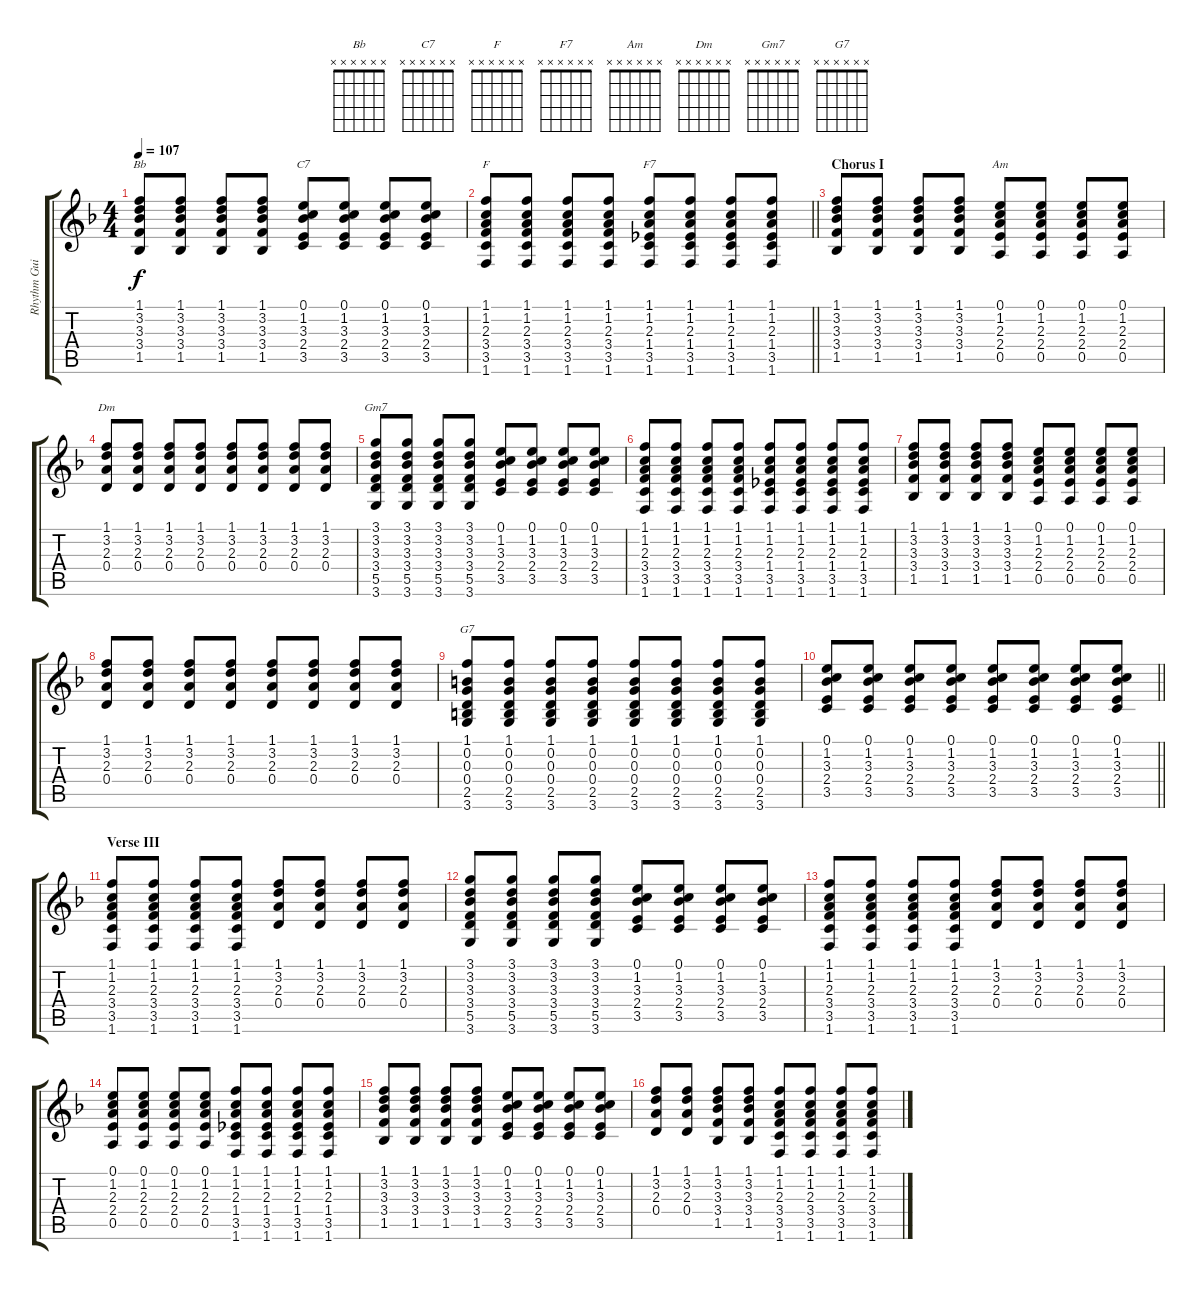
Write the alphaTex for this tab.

\track ("Rhythm Guitar" "Rhythm Gui") {instrument acousticguitarsteel}
\staff {score tabs}
\tuning (E4 B3 G3 D3 A2 E2) {hide}
\chord ("Bb" x x x x x x)
\chord ("C7" x x x x x x)
\chord ("F" x x x x x x)
\chord ("F7" x x x x x x)
\chord ("Am" x x x x x x)
\chord ("Dm" x x x x x x)
\chord ("Gm7" x x x x x x)
\chord ("G7" x x x x x x)
\ts (4 4)
\tempo 107
\clef g2
\ks f
(1.1 3.2 3.3 3.4 1.5).8{ch "Bb" dy f} (1.1 3.2 3.3 3.4 1.5).8 (1.1 3.2 3.3 3.4 1.5).8 (1.1 3.2 3.3 3.4 1.5).8 (0.1 1.2 3.3 2.4 3.5).8{ch "C7"} (0.1 1.2 3.3 2.4 3.5).8 (0.1 1.2 3.3 2.4 3.5).8 (0.1 1.2 3.3 2.4 3.5).8 |
\barLineRight lightlight
(1.1 1.2 2.3 3.4 3.5 1.6).8{ch "F"} (1.1 1.2 2.3 3.4 3.5 1.6).8 (1.1 1.2 2.3 3.4 3.5 1.6).8 (1.1 1.2 2.3 3.4 3.5 1.6).8 (1.1 1.2 2.3 1.4 3.5 1.6).8{ch "F7"} (1.1 1.2 2.3 1.4 3.5 1.6).8 (1.1 1.2 2.3 1.4 3.5 1.6).8 (1.1 1.2 2.3 1.4 3.5 1.6).8 |
\section ("" "Chorus I")
(1.1 3.2 3.3 3.4 1.5).8 (1.1 3.2 3.3 3.4 1.5).8 (1.1 3.2 3.3 3.4 1.5).8 (1.1 3.2 3.3 3.4 1.5).8 (0.1 1.2 2.3 2.4 0.5).8{ch "Am"} (0.1 1.2 2.3 2.4 0.5).8 (0.1 1.2 2.3 2.4 0.5).8 (0.1 1.2 2.3 2.4 0.5).8 |
(1.1 3.2 2.3 0.4).8{ch "Dm"} (1.1 3.2 2.3 0.4).8 (1.1 3.2 2.3 0.4).8 (1.1 3.2 2.3 0.4).8 (1.1 3.2 2.3 0.4).8 (1.1 3.2 2.3 0.4).8 (1.1 3.2 2.3 0.4).8 (1.1 3.2 2.3 0.4).8 |
(3.1 3.2 3.3 3.4 5.5 3.6).8{ch "Gm7"} (3.1 3.2 3.3 3.4 5.5 3.6).8 (3.1 3.2 3.3 3.4 5.5 3.6).8 (3.1 3.2 3.3 3.4 5.5 3.6).8 (0.1 1.2 3.3 2.4 3.5).8 (0.1 1.2 3.3 2.4 3.5).8 (0.1 1.2 3.3 2.4 3.5).8 (0.1 1.2 3.3 2.4 3.5).8 |
(1.1 1.2 2.3 3.4 3.5 1.6).8 (1.1 1.2 2.3 3.4 3.5 1.6).8 (1.1 1.2 2.3 3.4 3.5 1.6).8 (1.1 1.2 2.3 3.4 3.5 1.6).8 (1.1 1.2 2.3 1.4 3.5 1.6).8 (1.1 1.2 2.3 1.4 3.5 1.6).8 (1.1 1.2 2.3 1.4 3.5 1.6).8 (1.1 1.2 2.3 1.4 3.5 1.6).8 |
(1.1 3.2 3.3 3.4 1.5).8 (1.1 3.2 3.3 3.4 1.5).8 (1.1 3.2 3.3 3.4 1.5).8 (1.1 3.2 3.3 3.4 1.5).8 (0.1 1.2 2.3 2.4 0.5).8 (0.1 1.2 2.3 2.4 0.5).8 (0.1 1.2 2.3 2.4 0.5).8 (0.1 1.2 2.3 2.4 0.5).8 |
(1.1 3.2 2.3 0.4).8 (1.1 3.2 2.3 0.4).8 (1.1 3.2 2.3 0.4).8 (1.1 3.2 2.3 0.4).8 (1.1 3.2 2.3 0.4).8 (1.1 3.2 2.3 0.4).8 (1.1 3.2 2.3 0.4).8 (1.1 3.2 2.3 0.4).8 |
(1.1 0.2 0.3 0.4 2.5 3.6).8{ch "G7"} (1.1 0.2 0.3 0.4 2.5 3.6).8 (1.1 0.2 0.3 0.4 2.5 3.6).8 (1.1 0.2 0.3 0.4 2.5 3.6).8 (1.1 0.2 0.3 0.4 2.5 3.6).8 (1.1 0.2 0.3 0.4 2.5 3.6).8 (1.1 0.2 0.3 0.4 2.5 3.6).8 (1.1 0.2 0.3 0.4 2.5 3.6).8 |
\barLineRight lightlight
(0.1 1.2 3.3 2.4 3.5).8 (0.1 1.2 3.3 2.4 3.5).8 (0.1 1.2 3.3 2.4 3.5).8 (0.1 1.2 3.3 2.4 3.5).8 (0.1 1.2 3.3 2.4 3.5).8 (0.1 1.2 3.3 2.4 3.5).8 (0.1 1.2 3.3 2.4 3.5).8 (0.1 1.2 3.3 2.4 3.5).8 |
\section ("" "Verse III")
(1.1 1.2 2.3 3.4 3.5 1.6).8 (1.1 1.2 2.3 3.4 3.5 1.6).8 (1.1 1.2 2.3 3.4 3.5 1.6).8 (1.1 1.2 2.3 3.4 3.5 1.6).8 (1.1 3.2 2.3 0.4).8 (1.1 3.2 2.3 0.4).8 (1.1 3.2 2.3 0.4).8 (1.1 3.2 2.3 0.4).8 |
(3.1 3.2 3.3 3.4 5.5 3.6).8 (3.1 3.2 3.3 3.4 5.5 3.6).8 (3.1 3.2 3.3 3.4 5.5 3.6).8 (3.1 3.2 3.3 3.4 5.5 3.6).8 (0.1 1.2 3.3 2.4 3.5).8 (0.1 1.2 3.3 2.4 3.5).8 (0.1 1.2 3.3 2.4 3.5).8 (0.1 1.2 3.3 2.4 3.5).8 |
(1.1 1.2 2.3 3.4 3.5 1.6).8 (1.1 1.2 2.3 3.4 3.5 1.6).8 (1.1 1.2 2.3 3.4 3.5 1.6).8 (1.1 1.2 2.3 3.4 3.5 1.6).8 (1.1 3.2 2.3 0.4).8 (1.1 3.2 2.3 0.4).8 (1.1 3.2 2.3 0.4).8 (1.1 3.2 2.3 0.4).8 |
(0.1 1.2 2.3 2.4 0.5).8 (0.1 1.2 2.3 2.4 0.5).8 (0.1 1.2 2.3 2.4 0.5).8 (0.1 1.2 2.3 2.4 0.5).8 (1.1 1.2 2.3 1.4 3.5 1.6).8 (1.1 1.2 2.3 1.4 3.5 1.6).8 (1.1 1.2 2.3 1.4 3.5 1.6).8 (1.1 1.2 2.3 1.4 3.5 1.6).8 |
(1.1 3.2 3.3 3.4 1.5).8 (1.1 3.2 3.3 3.4 1.5).8 (1.1 3.2 3.3 3.4 1.5).8 (1.1 3.2 3.3 3.4 1.5).8 (0.1 1.2 3.3 2.4 3.5).8 (0.1 1.2 3.3 2.4 3.5).8 (0.1 1.2 3.3 2.4 3.5).8 (0.1 1.2 3.3 2.4 3.5).8 |
(1.1 3.2 2.3 0.4).8 (1.1 3.2 2.3 0.4).8 (1.1 3.2 3.3 3.4 1.5).8 (1.1 3.2 3.3 3.4 1.5).8 (1.1 1.2 2.3 3.4 3.5 1.6).8 (1.1 1.2 2.3 3.4 3.5 1.6).8 (1.1 1.2 2.3 3.4 3.5 1.6).8 (1.1 1.2 2.3 3.4 3.5 1.6).8
